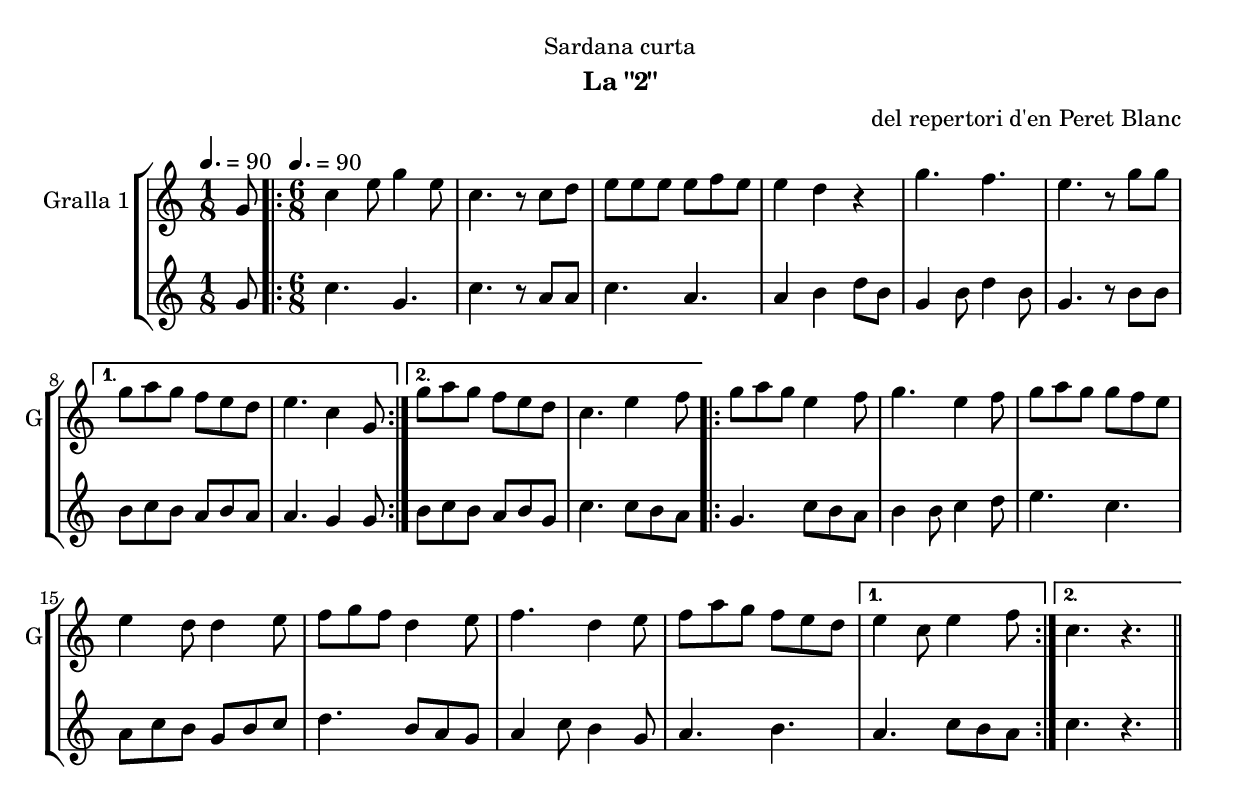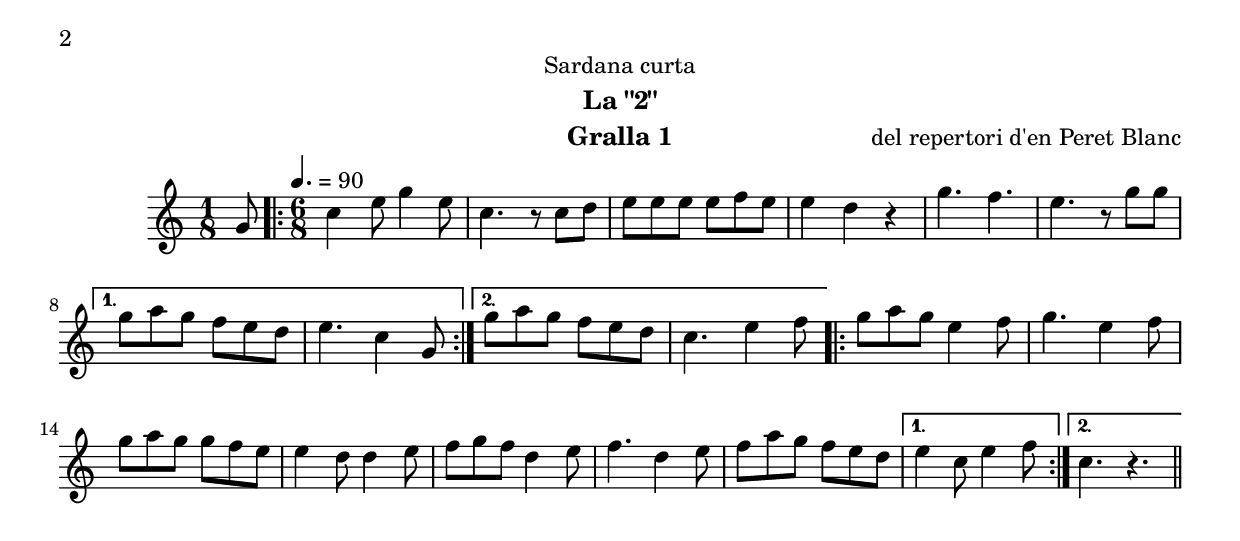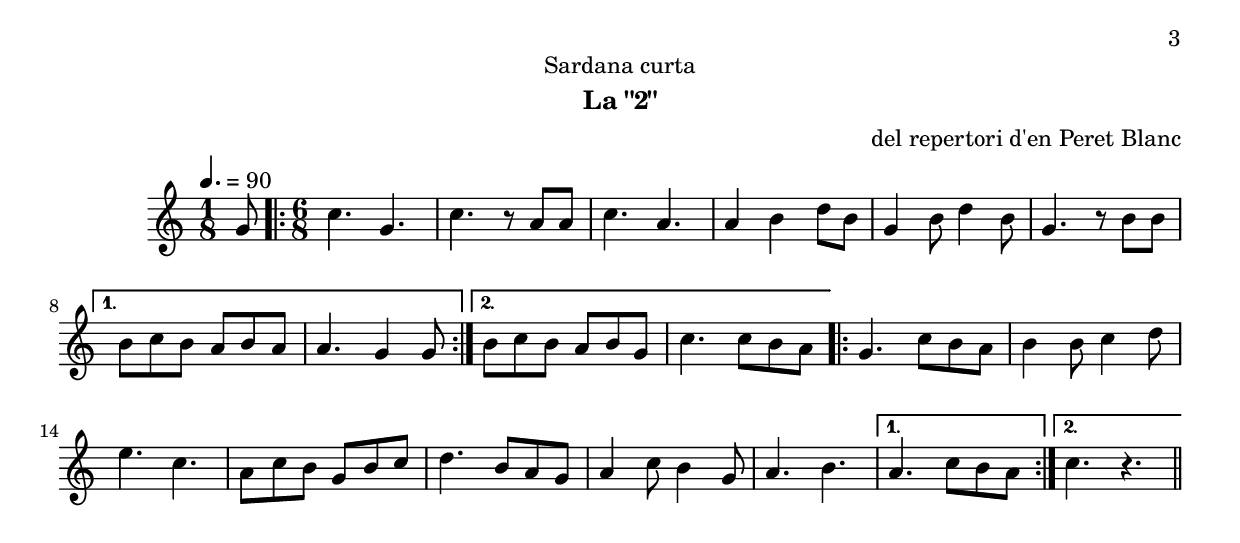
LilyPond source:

\version "2.16.2"

\header {
  dedication="Sardana curta"
  title=""
  subtitle="La \"2\""
  subsubtitle=""
  poet=""
  meter=""
  piece=""
  composer="del repertori d'en Peret Blanc"
  arranger=""
  opus=""
  instrument=""
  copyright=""
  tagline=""
}

liniaroAa =
\relative g'
{
  \clef treble
  \key c \major
  \time 1/8
  g8 \tempo 4. = 90  |
  \time 6/8   \repeat volta 2 { c4 e8 g4 e8  |
  c4. r8 c d  |
  e8 e e e f e  |
  %05
  e4 d r  |
  g4. f  |
  e4. r8 g g }
  \alternative { { g8 a g f e d  |
  e4. c4 g8 }
  %10
  { g'8 a g f e d  |
  c4. e4 f8 } }
  \repeat volta 2 { g8 a g e4 f8  |
  g4. e4 f8  |
  g8 a g g f e  |
  %15
  e4 d8 d4 e8  |
  f8 g f d4 e8  |
  f4. d4 e8  |
  f8 a g f e d }
  \alternative { { e4 c8 e4 f8 }
  %20
  { c4. r } } \bar "||"
}

liniaroAb =
\relative g'
{
  \tempo 4. = 90
  \clef treble
  \key c \major
  \time 1/8
  g8  |
  \time 6/8   \repeat volta 2 { c4. g  |
  c4. r8 a a  |
  c4. a  |
  %05
  a4 b d8 b  |
  g4 b8 d4 b8  |
  g4. r8 b b }
  \alternative { { b8 c b a b a  |
  a4. g4 g8 }
  %10
  { b8 c b a b g  |
  c4. c8 b a } }
  \repeat volta 2 { g4. c8 b a  |
  b4 b8 c4 d8  |
  e4. c  |
  %15
  a8 c b g b c  |
  d4. b8 a g  |
  a4 c8 b4 g8  |
  a4. b }
  \alternative { { a4. c8 b a }
  %20
  { c4. r } } \bar "||"
}

\bookpart {
  \score {
    \new StaffGroup {
      \override Score.RehearsalMark #'self-alignment-X = #LEFT
      <<
        \new Staff \with {instrumentName = #"Gralla 1" shortInstrumentName = #"G"} \liniaroAa
        \new Staff \with {instrumentName = #"" shortInstrumentName = #" "} \liniaroAb
      >>
    }
    \layout {}
  }
  \score { \unfoldRepeats
    \new StaffGroup {
      \override Score.RehearsalMark #'self-alignment-X = #LEFT
      <<
        \new Staff \with {instrumentName = #"Gralla 1" shortInstrumentName = #"G"} \liniaroAa
        \new Staff \with {instrumentName = #"" shortInstrumentName = #" "} \liniaroAb
      >>
    }
    \midi {
      \set Staff.midiInstrument = "oboe"
      \set DrumStaff.midiInstrument = "drums"
    }
  }
}

\bookpart {
  \header {instrument="Gralla 1"}
  \score {
    \new StaffGroup {
      \override Score.RehearsalMark #'self-alignment-X = #LEFT
      <<
        \new Staff \liniaroAa
      >>
    }
    \layout {}
  }
  \score { \unfoldRepeats
    \new StaffGroup {
      \override Score.RehearsalMark #'self-alignment-X = #LEFT
      <<
        \new Staff \liniaroAa
      >>
    }
    \midi {
      \set Staff.midiInstrument = "oboe"
      \set DrumStaff.midiInstrument = "drums"
    }
  }
}

\bookpart {
  \header {instrument=""}
  \score {
    \new StaffGroup {
      \override Score.RehearsalMark #'self-alignment-X = #LEFT
      <<
        \new Staff \liniaroAb
      >>
    }
    \layout {}
  }
  \score { \unfoldRepeats
    \new StaffGroup {
      \override Score.RehearsalMark #'self-alignment-X = #LEFT
      <<
        \new Staff \liniaroAb
      >>
    }
    \midi {
      \set Staff.midiInstrument = "oboe"
      \set DrumStaff.midiInstrument = "drums"
    }
  }
}

